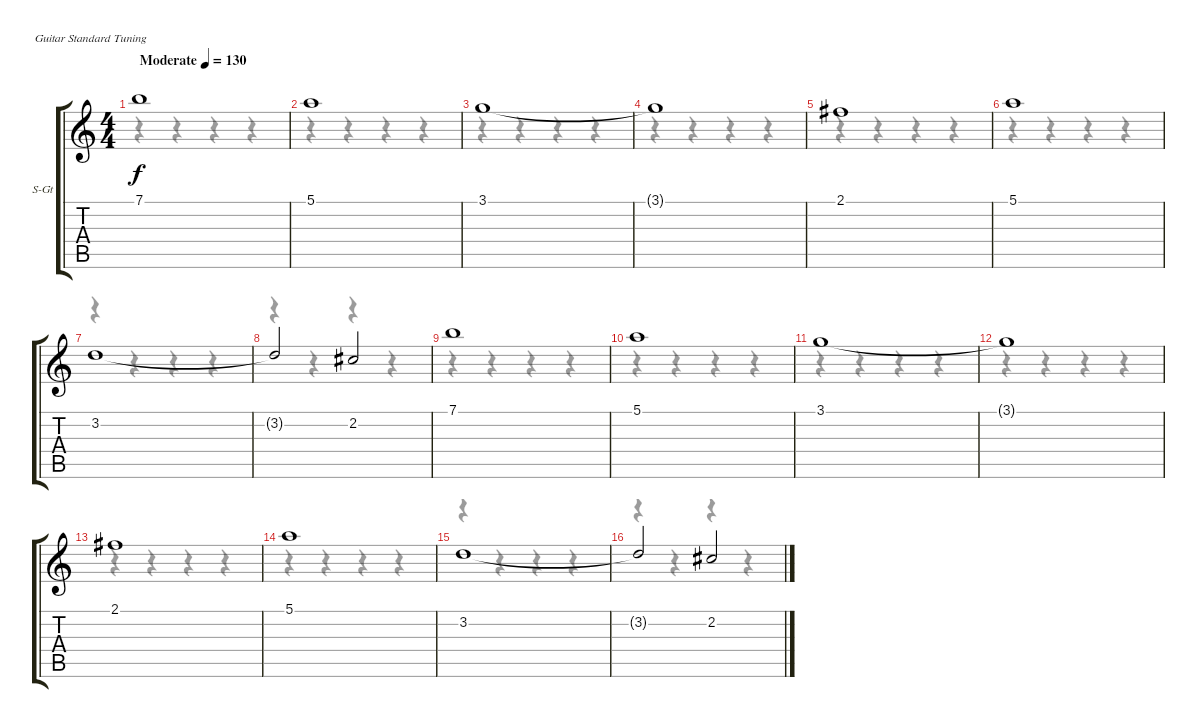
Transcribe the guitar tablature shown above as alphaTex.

\bracketExtendMode groupsimilarinstruments
\firstSystemTrackNameOrientation horizontal
\otherSystemsTrackNameOrientation horizontal
\track ("Synth" "S-Gt") {instrument synthstrings1}
\staff {score tabs}
\tuning (E4 B3 G3 D3 A2 E2)
\displaytranspose 12
\voice
\ts (4 4)
\beaming (8 2 2 2 2)
\tempo (130 "Moderate")
\clef g2
\ks c
7.1.1{dy f instrument synthstrings1} |
5.1.1 |
3.1.1 |
3.1{t}.1 |
2.1.1 |
5.1.1 |
3.2.1 |
3.2{t}.2 2.2.2 |
7.1.1 |
5.1.1 |
3.1.1 |
3.1{t}.1 |
2.1.1 |
5.1.1 |
3.2.1 |
3.2{t}.2 2.2.2
\voice
\clef g2
\ottava regular
\simile none
\ks c
r.4{dy mf} r.4 r.4 r.4 |
r.4 r.4 r.4 r.4 |
r.4 r.4 r.4 r.4 |
r.4 r.4 r.4 r.4 |
r.4 r.4 r.4 r.4 |
r.4 r.4 r.4 r.4 |
r.4 r.4 r.4 r.4 |
r.4 r.4 r.4 r.4 |
r.4 r.4 r.4 r.4 |
r.4 r.4 r.4 r.4 |
r.4 r.4 r.4 r.4 |
r.4 r.4 r.4 r.4 |
r.4 r.4 r.4 r.4 |
r.4 r.4 r.4 r.4 |
r.4 r.4 r.4 r.4 |
r.4 r.4 r.4 r.4
